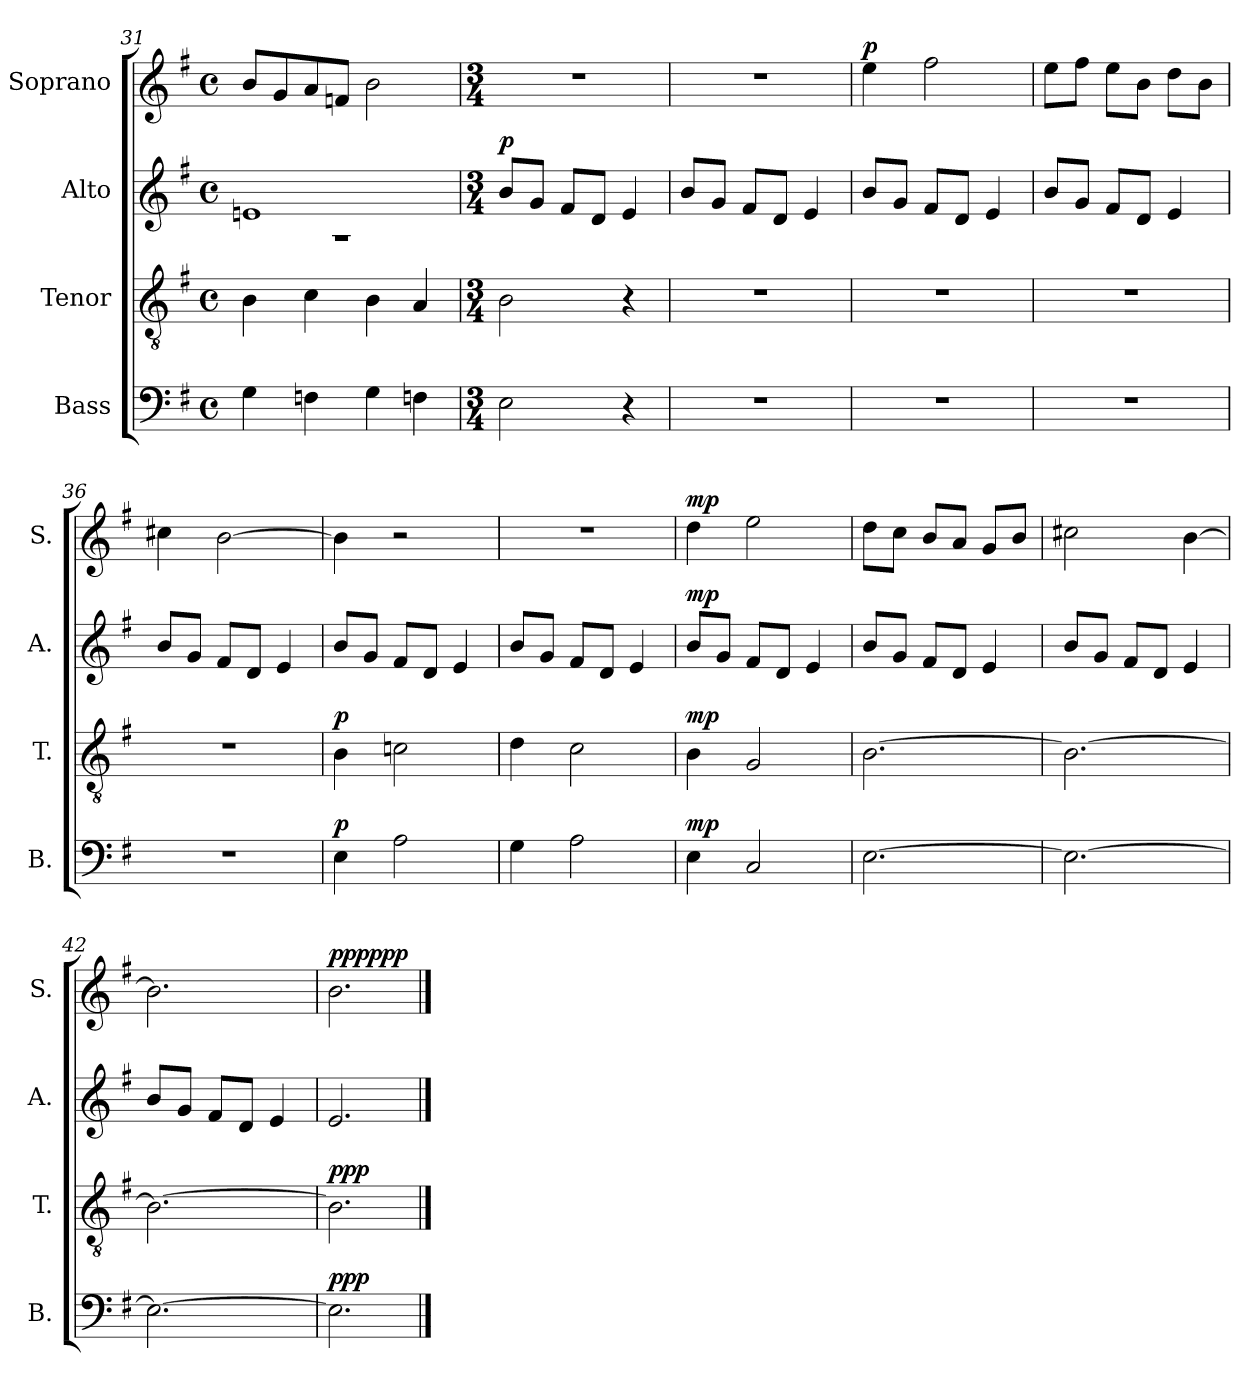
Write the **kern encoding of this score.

**kern	**dynam	**kern	**dynam	**kern	**dynam	**kern	**dynam
*part4	*part4	*part3	*part3	*part2	*part2	*part1	*part1
*staff4	*staff4	*staff3	*staff3	*staff2	*staff2	*staff1	*staff1
*I"Bass	*	*I"Tenor	*	*I"Alto	*	*I"Soprano	*
*I'B.	*	*I'T.	*	*I'A.	*	*I'S.	*
*clefF4	*	*clefGv2	*	*clefG2	*	*clefG2	*
*k[f#]	*	*k[f#]	*	*k[f#]	*	*k[f#]	*
*M4/4	*	*M4/4	*	*M4/4	*	*M4/4	*
*met(c)	*	*met(c)	*	*met(c)	*	*met(c)	*
=31	=31	=31	=31	=31	=31	=31	=31
*	*	*	*	*^	*	*	*
4G\	.	4B\	.	1en	1r	.	8b/L	.
.	.	.	.	.	.	.	8g/	.
4Fn\	.	4c\	.	.	.	.	8a/	.
.	.	.	.	.	.	.	8fn/J	.
4G\	.	4B\	.	.	.	.	2b\	.
4Fn\	.	4A/	.	.	.	.	.	.
*	*	*	*	*v	*v	*	*	*
=32	=32	=32	=32	=32	=32	=32	=32
*M3/4	*	*M3/4	*	*M3/4	*	*M3/4	*
!	!	!	!	!	!LO:DY:a	!	!
2E\	.	2B\	.	8b/L	p	2.r	.
.	.	.	.	8g/J	.	.	.
.	.	.	.	8f#/L	.	.	.
.	.	.	.	8d/J	.	.	.
4r	.	4r	.	4e/	.	.	.
=33	=33	=33	=33	=33	=33	=33	=33
2.r	.	2.r	.	8b/L	.	2.r	.
.	.	.	.	8g/J	.	.	.
.	.	.	.	8f#/L	.	.	.
.	.	.	.	8d/J	.	.	.
.	.	.	.	4e/	.	.	.
=34	=34	=34	=34	=34	=34	=34	=34
!	!	!	!	!	!	!	!LO:DY:a
2.r	.	2.r	.	8b/L	.	4ee\	p
.	.	.	.	8g/J	.	.	.
.	.	.	.	8f#/L	.	2ff#\	.
.	.	.	.	8d/J	.	.	.
.	.	.	.	4e/	.	.	.
!!LO:PB:g=z
=35	=35	=35	=35	=35	=35	=35	=35
2.r	.	2.r	.	8b/L	.	8ee\L	.
.	.	.	.	8g/J	.	8ff#\J	.
.	.	.	.	8f#/L	.	8ee\L	.
.	.	.	.	8d/J	.	8b\J	.
.	.	.	.	4e/	.	8dd\L	.
.	.	.	.	.	.	8b\J	.
=36	=36	=36	=36	=36	=36	=36	=36
2.r	.	2.r	.	8b/L	.	4cc#X\	.
.	.	.	.	8g/J	.	.	.
.	.	.	.	8f#/L	.	[2b\	.
.	.	.	.	8d/J	.	.	.
.	.	.	.	4e/	.	.	.
=37	=37	=37	=37	=37	=37	=37	=37
!	!LO:DY:a	!	!LO:DY:a	!	!	!	!
4E\	p	4B\	p	8b/L	.	4b\]	.
.	.	.	.	8g/J	.	.	.
2A\	.	2cn\	.	8f#/L	.	2r	.
.	.	.	.	8d/J	.	.	.
.	.	.	.	4e/	.	.	.
=38	=38	=38	=38	=38	=38	=38	=38
4G\	.	4d\	.	8b/L	.	2.r	.
.	.	.	.	8g/J	.	.	.
2A\	.	2c\	.	8f#/L	.	.	.
.	.	.	.	8d/J	.	.	.
.	.	.	.	4e/	.	.	.
=39	=39	=39	=39	=39	=39	=39	=39
!	!LO:DY:a	!	!LO:DY:a	!	!LO:DY:a	!	!LO:DY:a
4E\	mp	4B\	mp	8b/L	mp	4dd\	mp
.	.	.	.	8g/J	.	.	.
2C/	.	2G/	.	8f#/L	.	2ee\	.
.	.	.	.	8d/J	.	.	.
.	.	.	.	4e/	.	.	.
=40	=40	=40	=40	=40	=40	=40	=40
[2.E\	.	[2.B\	.	8b/L	.	8dd\L	.
.	.	.	.	8g/J	.	8cc\J	.
.	.	.	.	8f#/L	.	8b/L	.
.	.	.	.	8d/J	.	8a/J	.
.	.	.	.	4e/	.	8g/L	.
.	.	.	.	.	.	8b/J	.
=41	=41	=41	=41	=41	=41	=41	=41
2.E\_	.	2.B\_	.	8b/L	.	2cc#X\	.
.	.	.	.	8g/J	.	.	.
.	.	.	.	8f#/L	.	.	.
.	.	.	.	8d/J	.	.	.
.	.	.	.	4e/	.	[4b\	.
!!LO:LB:g=z
=42	=42	=42	=42	=42	=42	=42	=42
2.E\_	.	2.B\_	.	8b/L	.	2.b\]	.
.	.	.	.	8g/J	.	.	.
.	.	.	.	8f#/L	.	.	.
.	.	.	.	8d/J	.	.	.
.	.	.	.	4e/	.	.	.
=43	=43	=43	=43	=43	=43	=43	=43
!	!LO:DY:a	!	!LO:DY:a	!	!	!	!LO:DY:b
!	!	!	!	!	!	!	!LO:DY:n=1:a
2.E\]	ppp	2.B\]	ppp	2.e/	.	2.b\	ppp ppp
==	==	==	==	==	==	==	==
*-	*-	*-	*-	*-	*-	*-	*-
